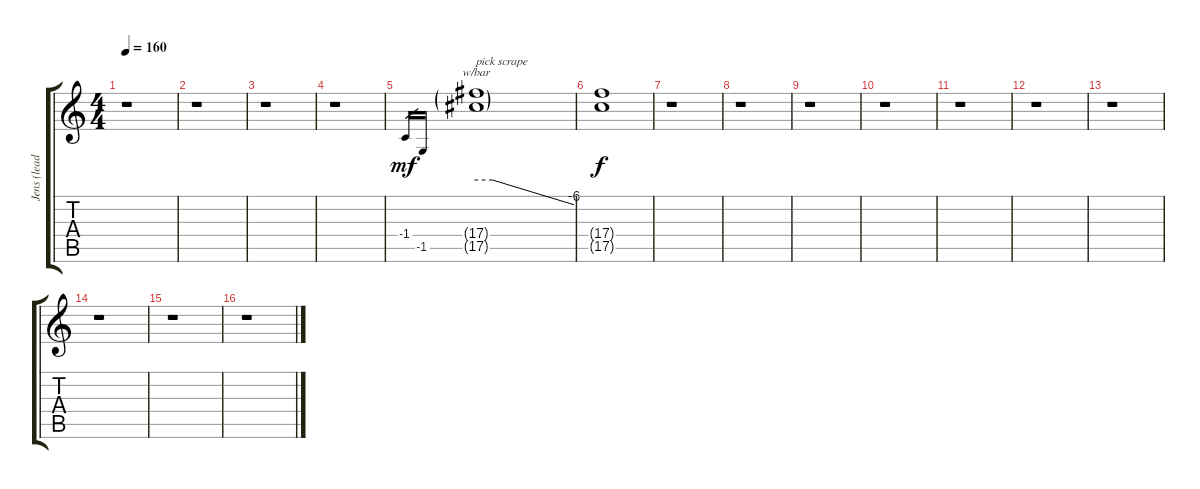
\track ("Jens (lead)" "Jens (lead") {instrument distortionguitar}
\staff {score tabs}
\tuning (Eb4 Bb3 Gb3 Db3 Ab2 Eb2) {hide}
\ts (4 4)
\tempo 160
\clef g2
\ks c
r.1{dy mf} |
r.1 |
r.1 |
r.1 |
-1.4.16{gr} -1.5.16{gr} (17.4{g} 17.5{g}).1{tbe (custom default 0 0 10 0 60 -24) txt "pick scrape"} |
(17.4{t} 17.5{t}).1{dy f} |
r.1 |
r.1 |
r.1 |
r.1 |
r.1 |
r.1 |
r.1 |
r.1 |
r.1 |
r.1
